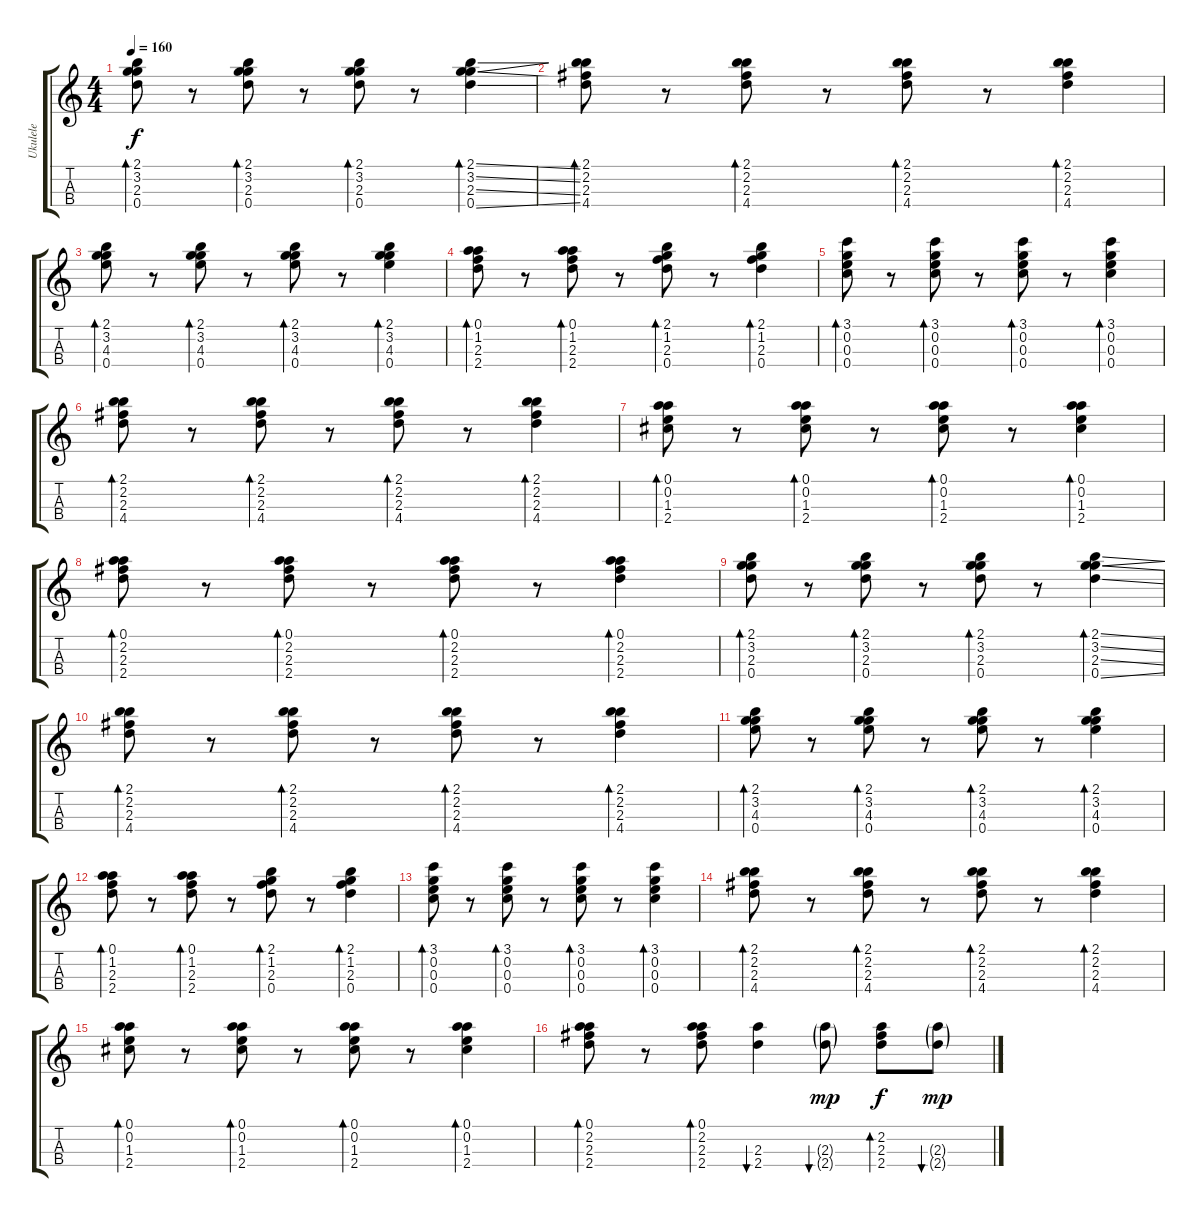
\track ("Ukulele" "Ukulele") {instrument acousticguitarnylon}
\staff {score tabs}
\tuning (A4 E4 C4 G4) {hide}
\ts (4 4)
\tempo 160
\clef g2
\ks c
(2.1 3.2 2.3 0.4).8{bd 120 dy f} r.8 (2.1 3.2 2.3 0.4).8{bd 120} r.8 (2.1 3.2 2.3 0.4).8{bd 120} r.8 (2.1{ss} 3.2{ss} 2.3{ss} 0.4{ss}).4{bd 120} |
(2.1 2.2 2.3 4.4).8{bd 120} r.8 (2.1 2.2 2.3 4.4).8{bd 120} r.8 (2.1 2.2 2.3 4.4).8{bd 120} r.8 (2.1 2.2 2.3 4.4).4{bd 120} |
(2.1 3.2 4.3 0.4).8{bd 120} r.8 (2.1 3.2 4.3 0.4).8{bd 120} r.8 (2.1 3.2 4.3 0.4).8{bd 120} r.8 (2.1 3.2 4.3 0.4).4{bd 120} |
(0.1 1.2 2.3 2.4).8{bd 120} r.8 (0.1 1.2 2.3 2.4).8{bd 120} r.8 (2.1 1.2 2.3 0.4).8{bd 120} r.8 (2.1 1.2 2.3 0.4).4{bd 120} |
(3.1 0.2 0.3 0.4).8{bd 120} r.8 (3.1 0.2 0.3 0.4).8{bd 120} r.8 (3.1 0.2 0.3 0.4).8{bd 120} r.8 (3.1 0.2 0.3 0.4).4{bd 120} |
(2.1 2.2 2.3 4.4).8{bd 120} r.8 (2.1 2.2 2.3 4.4).8{bd 120} r.8 (2.1 2.2 2.3 4.4).8{bd 120} r.8 (2.1 2.2 2.3 4.4).4{bd 120} |
(0.1 0.2 1.3 2.4).8{bd 120} r.8 (0.1 0.2 1.3 2.4).8{bd 120} r.8 (0.1 0.2 1.3 2.4).8{bd 120} r.8 (0.1 0.2 1.3 2.4).4{bd 120} |
(0.1 2.2 2.3 2.4).8{bd 120} r.8 (0.1 2.2 2.3 2.4).8{bd 120} r.8 (0.1 2.2 2.3 2.4).8{bd 120} r.8 (0.1 2.2 2.3 2.4).4{bd 120} |
(2.1 3.2 2.3 0.4).8{bd 120} r.8 (2.1 3.2 2.3 0.4).8{bd 120} r.8 (2.1 3.2 2.3 0.4).8{bd 120} r.8 (2.1{ss} 3.2{ss} 2.3{ss} 0.4{ss}).4{bd 120} |
(2.1 2.2 2.3 4.4).8{bd 120} r.8 (2.1 2.2 2.3 4.4).8{bd 120} r.8 (2.1 2.2 2.3 4.4).8{bd 120} r.8 (2.1 2.2 2.3 4.4).4{bd 120} |
(2.1 3.2 4.3 0.4).8{bd 120} r.8 (2.1 3.2 4.3 0.4).8{bd 120} r.8 (2.1 3.2 4.3 0.4).8{bd 120} r.8 (2.1 3.2 4.3 0.4).4{bd 120} |
(0.1 1.2 2.3 2.4).8{bd 120} r.8 (0.1 1.2 2.3 2.4).8{bd 120} r.8 (2.1 1.2 2.3 0.4).8{bd 120} r.8 (2.1 1.2 2.3 0.4).4{bd 120} |
(3.1 0.2 0.3 0.4).8{bd 120} r.8 (3.1 0.2 0.3 0.4).8{bd 120} r.8 (3.1 0.2 0.3 0.4).8{bd 120} r.8 (3.1 0.2 0.3 0.4).4{bd 120} |
(2.1 2.2 2.3 4.4).8{bd 120} r.8 (2.1 2.2 2.3 4.4).8{bd 120} r.8 (2.1 2.2 2.3 4.4).8{bd 120} r.8 (2.1 2.2 2.3 4.4).4{bd 120} |
(0.1 0.2 1.3 2.4).8{bd 120} r.8 (0.1 0.2 1.3 2.4).8{bd 120} r.8 (0.1 0.2 1.3 2.4).8{bd 120} r.8 (0.1 0.2 1.3 2.4).4{bd 120} |
(0.1 2.2 2.3 2.4).8{bd 120} r.8 (0.1 2.2 2.3 2.4).8{bd 120} (2.3 2.4).4{bu 60} (2.3{g} 2.4{g}).8{bu 60 dy mp} (2.2 2.3 2.4).8{bd 60 dy f} (2.3{g} 2.4{g}).8{bu 60 dy mp}
